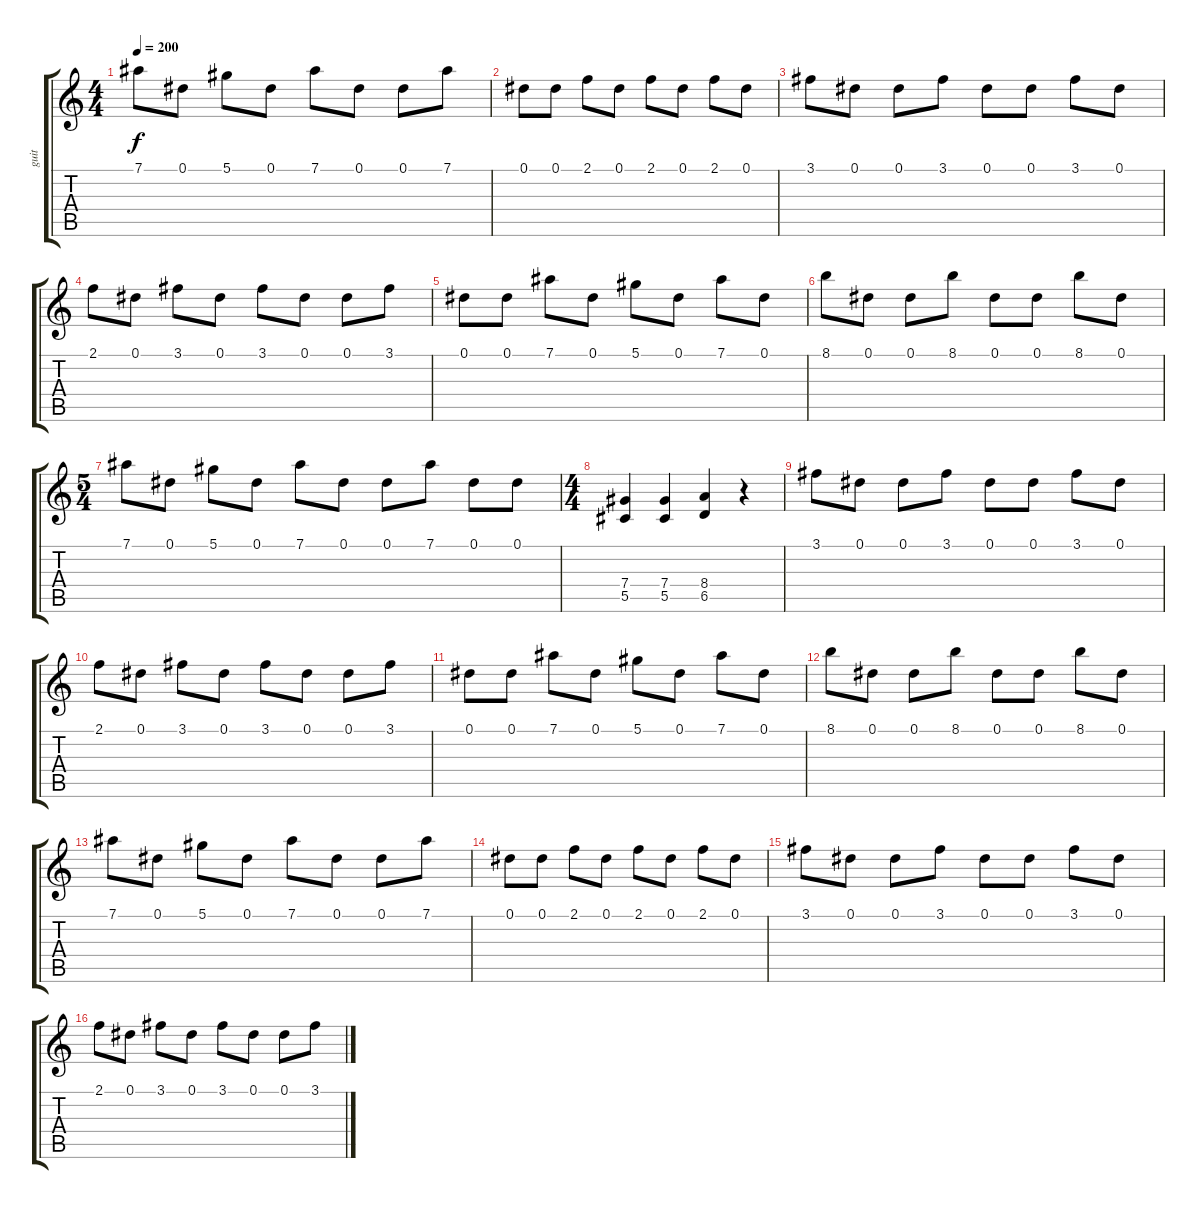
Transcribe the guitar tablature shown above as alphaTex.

\track ("guit" "guit") {instrument distortionguitar}
\staff {score tabs}
\tuning (Eb4 Bb3 Gb3 Db3 Ab2 Eb2) {hide}
\ts (4 4)
\tempo 200
\clef g2
\ks c
7.1.8{dy f} 0.1.8 5.1.8 0.1.8 7.1.8 0.1.8 0.1.8 7.1.8 |
0.1.8 0.1.8 2.1.8 0.1.8 2.1.8 0.1.8 2.1.8 0.1.8 |
3.1.8 0.1.8 0.1.8 3.1.8 0.1.8 0.1.8 3.1.8 0.1.8 |
2.1.8 0.1.8 3.1.8 0.1.8 3.1.8 0.1.8 0.1.8 3.1.8 |
0.1.8 0.1.8 7.1.8 0.1.8 5.1.8 0.1.8 7.1.8 0.1.8 |
8.1.8 0.1.8 0.1.8 8.1.8 0.1.8 0.1.8 8.1.8 0.1.8 |
\ts (5 4)
7.1.8 0.1.8 5.1.8 0.1.8 7.1.8 0.1.8 0.1.8 7.1.8 0.1.8 0.1.8 |
\ts (4 4)
(7.4 5.5).4 (7.4 5.5).4 (8.4 6.5).4 r.4 |
3.1.8 0.1.8 0.1.8 3.1.8 0.1.8 0.1.8 3.1.8 0.1.8 |
2.1.8 0.1.8 3.1.8 0.1.8 3.1.8 0.1.8 0.1.8 3.1.8 |
0.1.8 0.1.8 7.1.8 0.1.8 5.1.8 0.1.8 7.1.8 0.1.8 |
8.1.8 0.1.8 0.1.8 8.1.8 0.1.8 0.1.8 8.1.8 0.1.8 |
7.1.8 0.1.8 5.1.8 0.1.8 7.1.8 0.1.8 0.1.8 7.1.8 |
0.1.8 0.1.8 2.1.8 0.1.8 2.1.8 0.1.8 2.1.8 0.1.8 |
3.1.8 0.1.8 0.1.8 3.1.8 0.1.8 0.1.8 3.1.8 0.1.8 |
2.1.8 0.1.8 3.1.8 0.1.8 3.1.8 0.1.8 0.1.8 3.1.8
